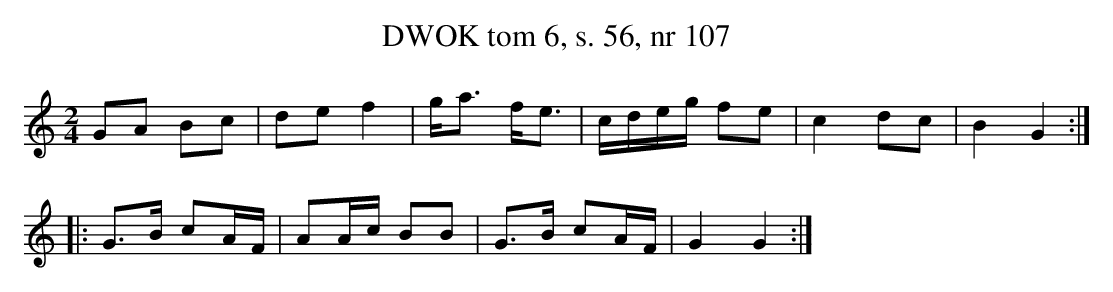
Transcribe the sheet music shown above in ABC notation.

X:1
T:DWOK tom 6, s. 56, nr 107
L:1/16
M:2/4
K:C
G2A2 B2c2|d2e2 f4|ga3 fe3|cdeg f2e2|c4 d2c2|B4 G4::
G3B c2AF|A2Ac B2B2|G3B c2AF|G4 G4:|
